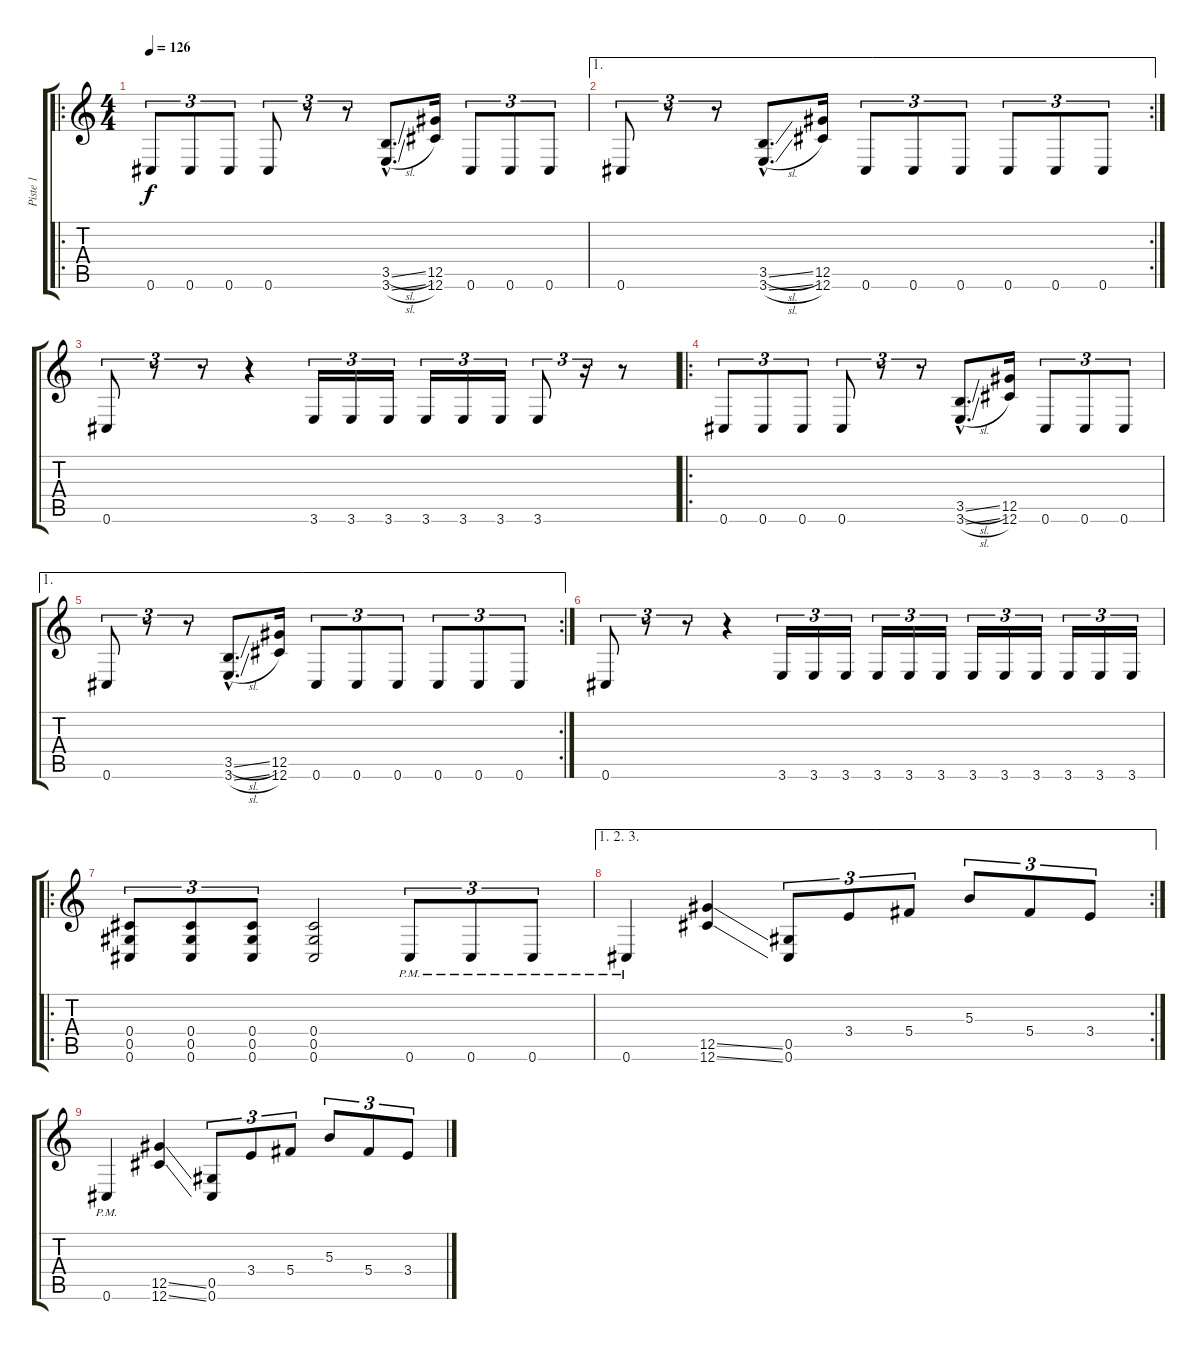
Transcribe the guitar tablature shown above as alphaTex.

\track ("Piste 1" "Piste 1") {instrument distortionguitar}
\staff {score tabs}
\tuning (Eb4 Bb3 Gb3 Db3 Ab2 Db2) {hide}
\ro
\ts (4 4)
\tempo 126
\clef g2
\ks c
0.6.8{tu (3 2) dy f} 0.6.8{tu (3 2)} 0.6.8{tu (3 2)} 0.6.8{tu (3 2)} r.8{tu (3 2)} r.8{tu (3 2)} (3.5{sl hac} 3.6{sl hac}).8{d} (12.5 12.6).16 0.6.8{tu (3 2)} 0.6.8{tu (3 2)} 0.6.8{tu (3 2)} |
\ae 1
\rc 2
0.6.8{tu (3 2)} r.8{tu (3 2)} r.8{tu (3 2)} (3.5{sl hac} 3.6{sl hac}).8{d} (12.5 12.6).16 0.6.8{tu (3 2)} 0.6.8{tu (3 2)} 0.6.8{tu (3 2)} 0.6.8{tu (3 2)} 0.6.8{tu (3 2)} 0.6.8{tu (3 2)} |
0.6.8{tu (3 2)} r.8{tu (3 2)} r.8{tu (3 2)} r.4 3.6.16{tu (3 2)} 3.6.16{tu (3 2)} 3.6.16{tu (3 2)} 3.6.16{tu (3 2)} 3.6.16{tu (3 2)} 3.6.16{tu (3 2)} 3.6.8{tu (3 2)} r.16{tu (3 2)} r.8 |
\ro
0.6.8{tu (3 2)} 0.6.8{tu (3 2)} 0.6.8{tu (3 2)} 0.6.8{tu (3 2)} r.8{tu (3 2)} r.8{tu (3 2)} (3.5{sl hac} 3.6{sl hac}).8{d} (12.5 12.6).16 0.6.8{tu (3 2)} 0.6.8{tu (3 2)} 0.6.8{tu (3 2)} |
\ae 1
\rc 2
0.6.8{tu (3 2)} r.8{tu (3 2)} r.8{tu (3 2)} (3.5{sl hac} 3.6{sl hac}).8{d} (12.5 12.6).16 0.6.8{tu (3 2)} 0.6.8{tu (3 2)} 0.6.8{tu (3 2)} 0.6.8{tu (3 2)} 0.6.8{tu (3 2)} 0.6.8{tu (3 2)} |
0.6.8{tu (3 2)} r.8{tu (3 2)} r.8{tu (3 2)} r.4 3.6.16{tu (3 2)} 3.6.16{tu (3 2)} 3.6.16{tu (3 2)} 3.6.16{tu (3 2)} 3.6.16{tu (3 2)} 3.6.16{tu (3 2)} 3.6.16{tu (3 2)} 3.6.16{tu (3 2)} 3.6.16{tu (3 2)} 3.6.16{tu (3 2)} 3.6.16{tu (3 2)} 3.6.16{tu (3 2)} |
\ro
(0.4 0.5 0.6).8{tu (3 2)} (0.4 0.5 0.6).8{tu (3 2)} (0.4 0.5 0.6).8{tu (3 2)} (0.4 0.5 0.6).2 0.6{pm}.8{tu (3 2)} 0.6{pm}.8{tu (3 2)} 0.6{pm}.8{tu (3 2)} |
\ae (1 2 3)
\rc 2
0.6{pm}.4 (12.5{ss} 12.6{ss}).4 (0.5 0.6).8{tu (3 2)} 3.4.8{tu (3 2)} 5.4.8{tu (3 2)} 5.3.8{tu (3 2)} 5.4.8{tu (3 2)} 3.4.8{tu (3 2)} |
0.6{pm}.4 (12.5{ss} 12.6{ss}).4 (0.5 0.6).8{tu (3 2)} 3.4.8{tu (3 2)} 5.4.8{tu (3 2)} 5.3.8{tu (3 2)} 5.4.8{tu (3 2)} 3.4.8{tu (3 2)}
